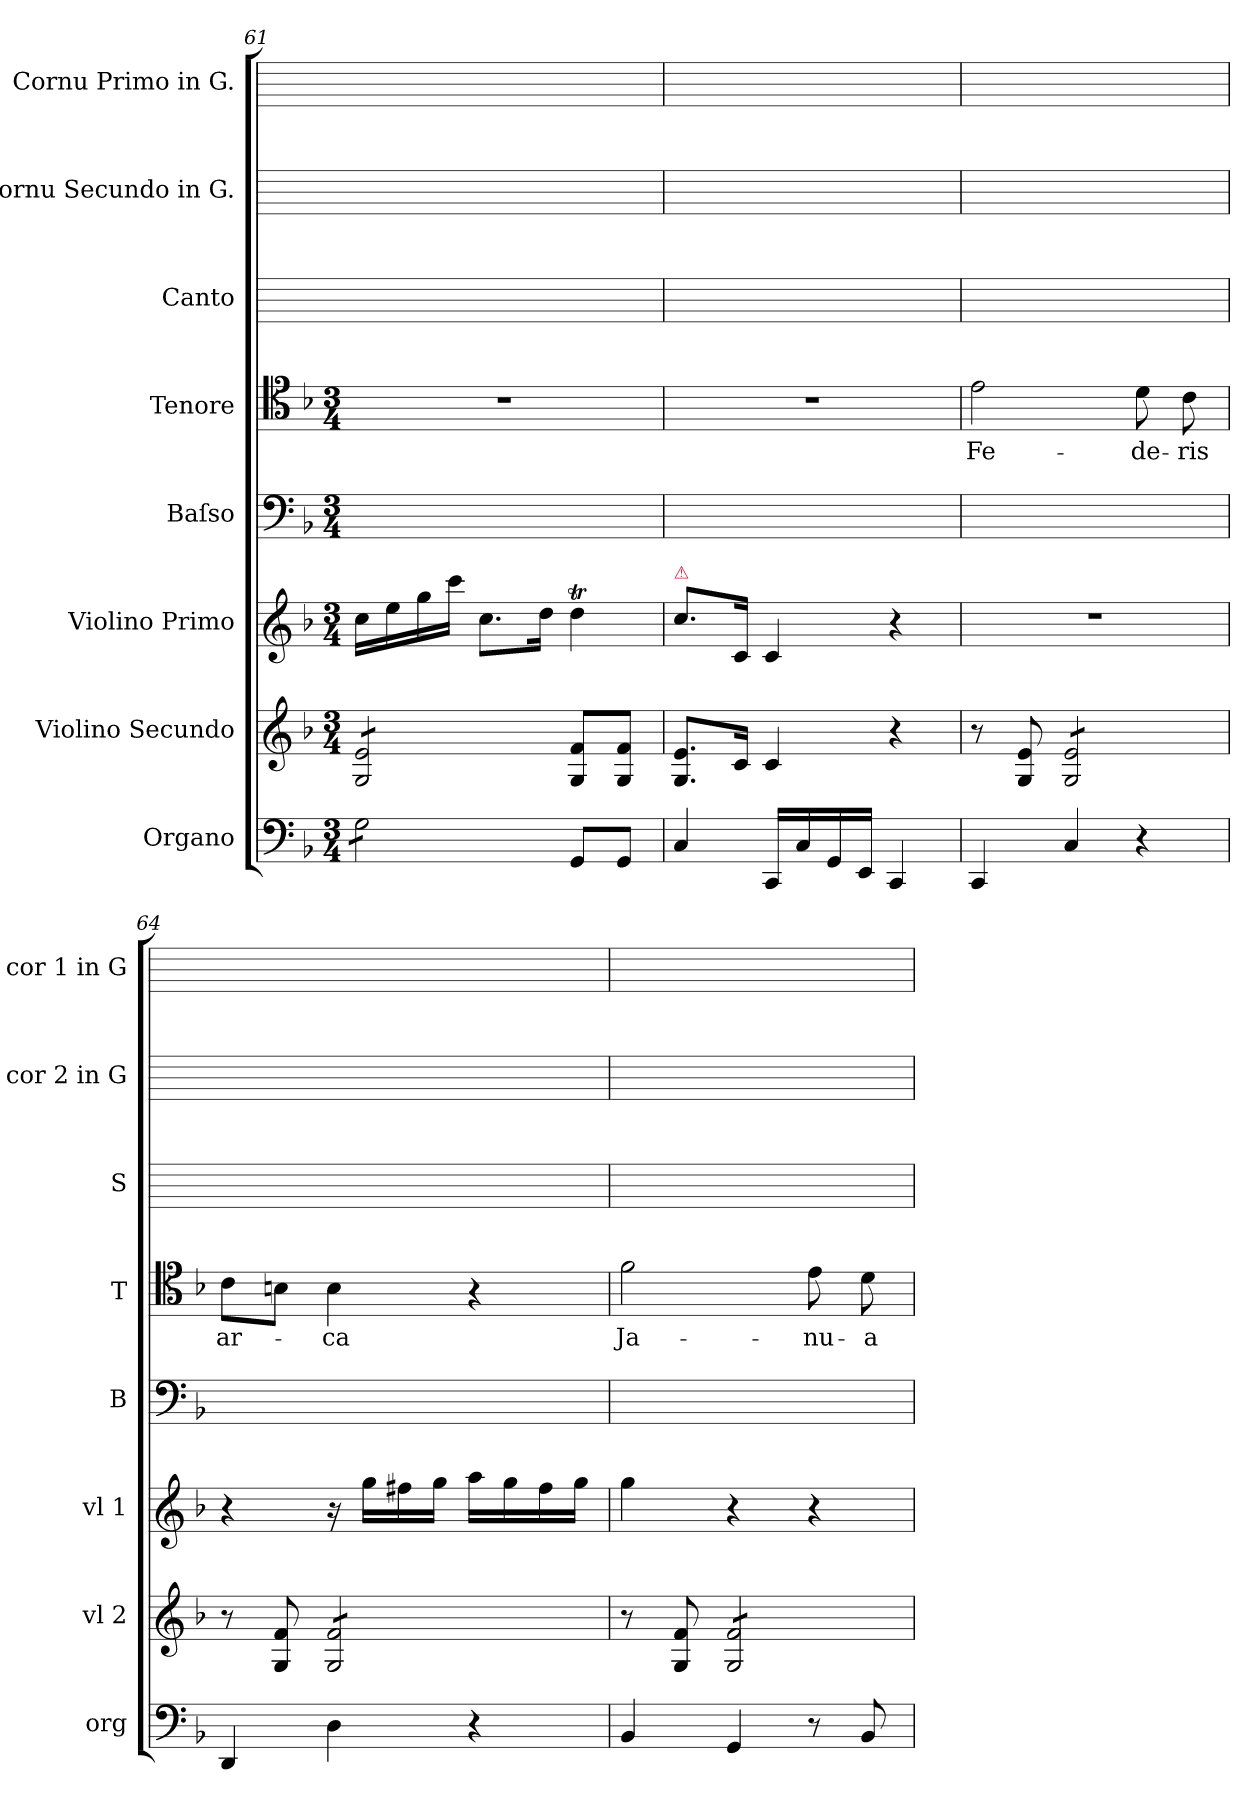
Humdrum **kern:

**kern	**kern	**kern	**kern	**kern	**text	**kern	**kern	**kern
*part8	*part7	*part6	*part5	*part4	*part4	*part3	*part2	*part1
*staff8	*staff7	*staff6	*staff5	*staff4	*staff4	*staff3	*staff2	*staff1
*I"Organo	*I"Violino Secundo	*I"Violino Primo	*I"Baſso	*I"Tenore	*	*I"Canto	*I"Cornu Secundo in G.	*I"Cornu Primo in G.
*I'org	*I'vl 2	*I'vl 1	*I'B	*I'T	*	*I'S	*I'cor 2 in G	*I'cor 1 in G
*clefF4	*clefG2	*clefG2	*clefF4	*clefC4	*	*	*	*
*k[b-]	*k[b-]	*k[b-]	*k[b-]	*k[b-]	*	*	*	*
*F:	*F:	*F:	*F:	*F:	*	*	*	*
*M3/4	*M3/4	*M3/4	*M3/4	*M3/4	*	*	*	*
=61	=61	=61	=61	=61	=61	=61	=61	=61
*tremolo	*	*	*	*	*	*	*	*
*	*tremolo	*	*	*	*	*	*	*
8G\L	8G/ 8e/L	16cc\LL	2.ryy	2.r	.	2.ryy	2.ryy	2.ryy
.	.	16ee\	.	.	.	.	.	.
8G\	8G/ 8e/	16gg\	.	.	.	.	.	.
.	.	16ccc\JJ	.	.	.	.	.	.
8G\	8G/ 8e/	8.cc\L	.	.	.	.	.	.
8G\J	8G/ 8e/J	.	.	.	.	.	.	.
*	*Xtremolo	*	*	*	*	*	*	*
*Xtremolo	*	*	*	*	*	*	*	*
.	.	16dd\Jk	.	.	.	.	.	.
8GG/L	8G/ 8f/L	4ddT\	.	.	.	.	.	.
8GG/J	8G/ 8f/J	.	.	.	.	.	.	.
=62	=62	=62	=62	=62	=62	=62	=62	=62
!	!	!LO:TX:a:color=crimson:t=⚠	!	!	!	!	!	!
4C/	8.G/ 8.e/L	8.cc\L	2.ryy	2.r	.	2.ryy	2.ryy	2.ryy
.	16c/Jk	16c/Jk	.	.	.	.	.	.
16CC/LL	4c/	4c/	.	.	.	.	.	.
16C/	.	.	.	.	.	.	.	.
16GG/	.	.	.	.	.	.	.	.
16EE/JJ	.	.	.	.	.	.	.	.
4CC/	4r	4r	.	.	.	.	.	.
=63	=63	=63	=63	=63	=63	=63	=63	=63
4CC/	8r	2.r	2.ryy	2e\	Fe-	2.ryy	2.ryy	2.ryy
.	8G/ 8e/	.	.	.	.	.	.	.
*	*tremolo	*	*	*	*	*	*	*
4C/	8G/ 8e/L	.	.	.	.	.	.	.
.	8G/ 8e/	.	.	.	.	.	.	.
4r	8G/ 8e/	.	.	8d\	-de-	.	.	.
.	8G/ 8e/J	.	.	8c\	-ris	.	.	.
*	*Xtremolo	*	*	*	*	*	*	*
=64	=64	=64	=64	=64	=64	=64	=64	=64
4DD/	8r	4r	2.ryy	8c\L	ar-	2.ryy	2.ryy	2.ryy
.	8G/ 8f/	.	.	8Bn\J	.	.	.	.
*	*tremolo	*	*	*	*	*	*	*
4D\	8G/ 8f/L	16r	.	4B\	-ca	.	.	.
.	.	16gg\LL	.	.	.	.	.	.
.	8G/ 8f/	16ff#X\	.	.	.	.	.	.
.	.	16gg\JJ	.	.	.	.	.	.
4r	8G/ 8f/	16aa\LL	.	4r	.	.	.	.
.	.	16gg\	.	.	.	.	.	.
.	8G/ 8f/J	16ff#\	.	.	.	.	.	.
*	*Xtremolo	*	*	*	*	*	*	*
.	.	16gg\JJ	.	.	.	.	.	.
=65	=65	=65	=65	=65	=65	=65	=65	=65
4BB-/	8r	4gg\	2.ryy	2f\	Ja-	2.ryy	2.ryy	2.ryy
.	8G/ 8f/	.	.	.	.	.	.	.
*	*tremolo	*	*	*	*	*	*	*
4GG/	8G/ 8f/L	4r	.	.	.	.	.	.
.	8G/ 8f/	.	.	.	.	.	.	.
8r	8G/ 8f/	4r	.	8e\	-nu-	.	.	.
8BB-/	8G/ 8f/J	.	.	8d\	-a	.	.	.
*	*Xtremolo	*	*	*	*	*	*	*
=	=	=	=	=	=	=	=	=
*-	*-	*-	*-	*-	*-	*-	*-	*-
